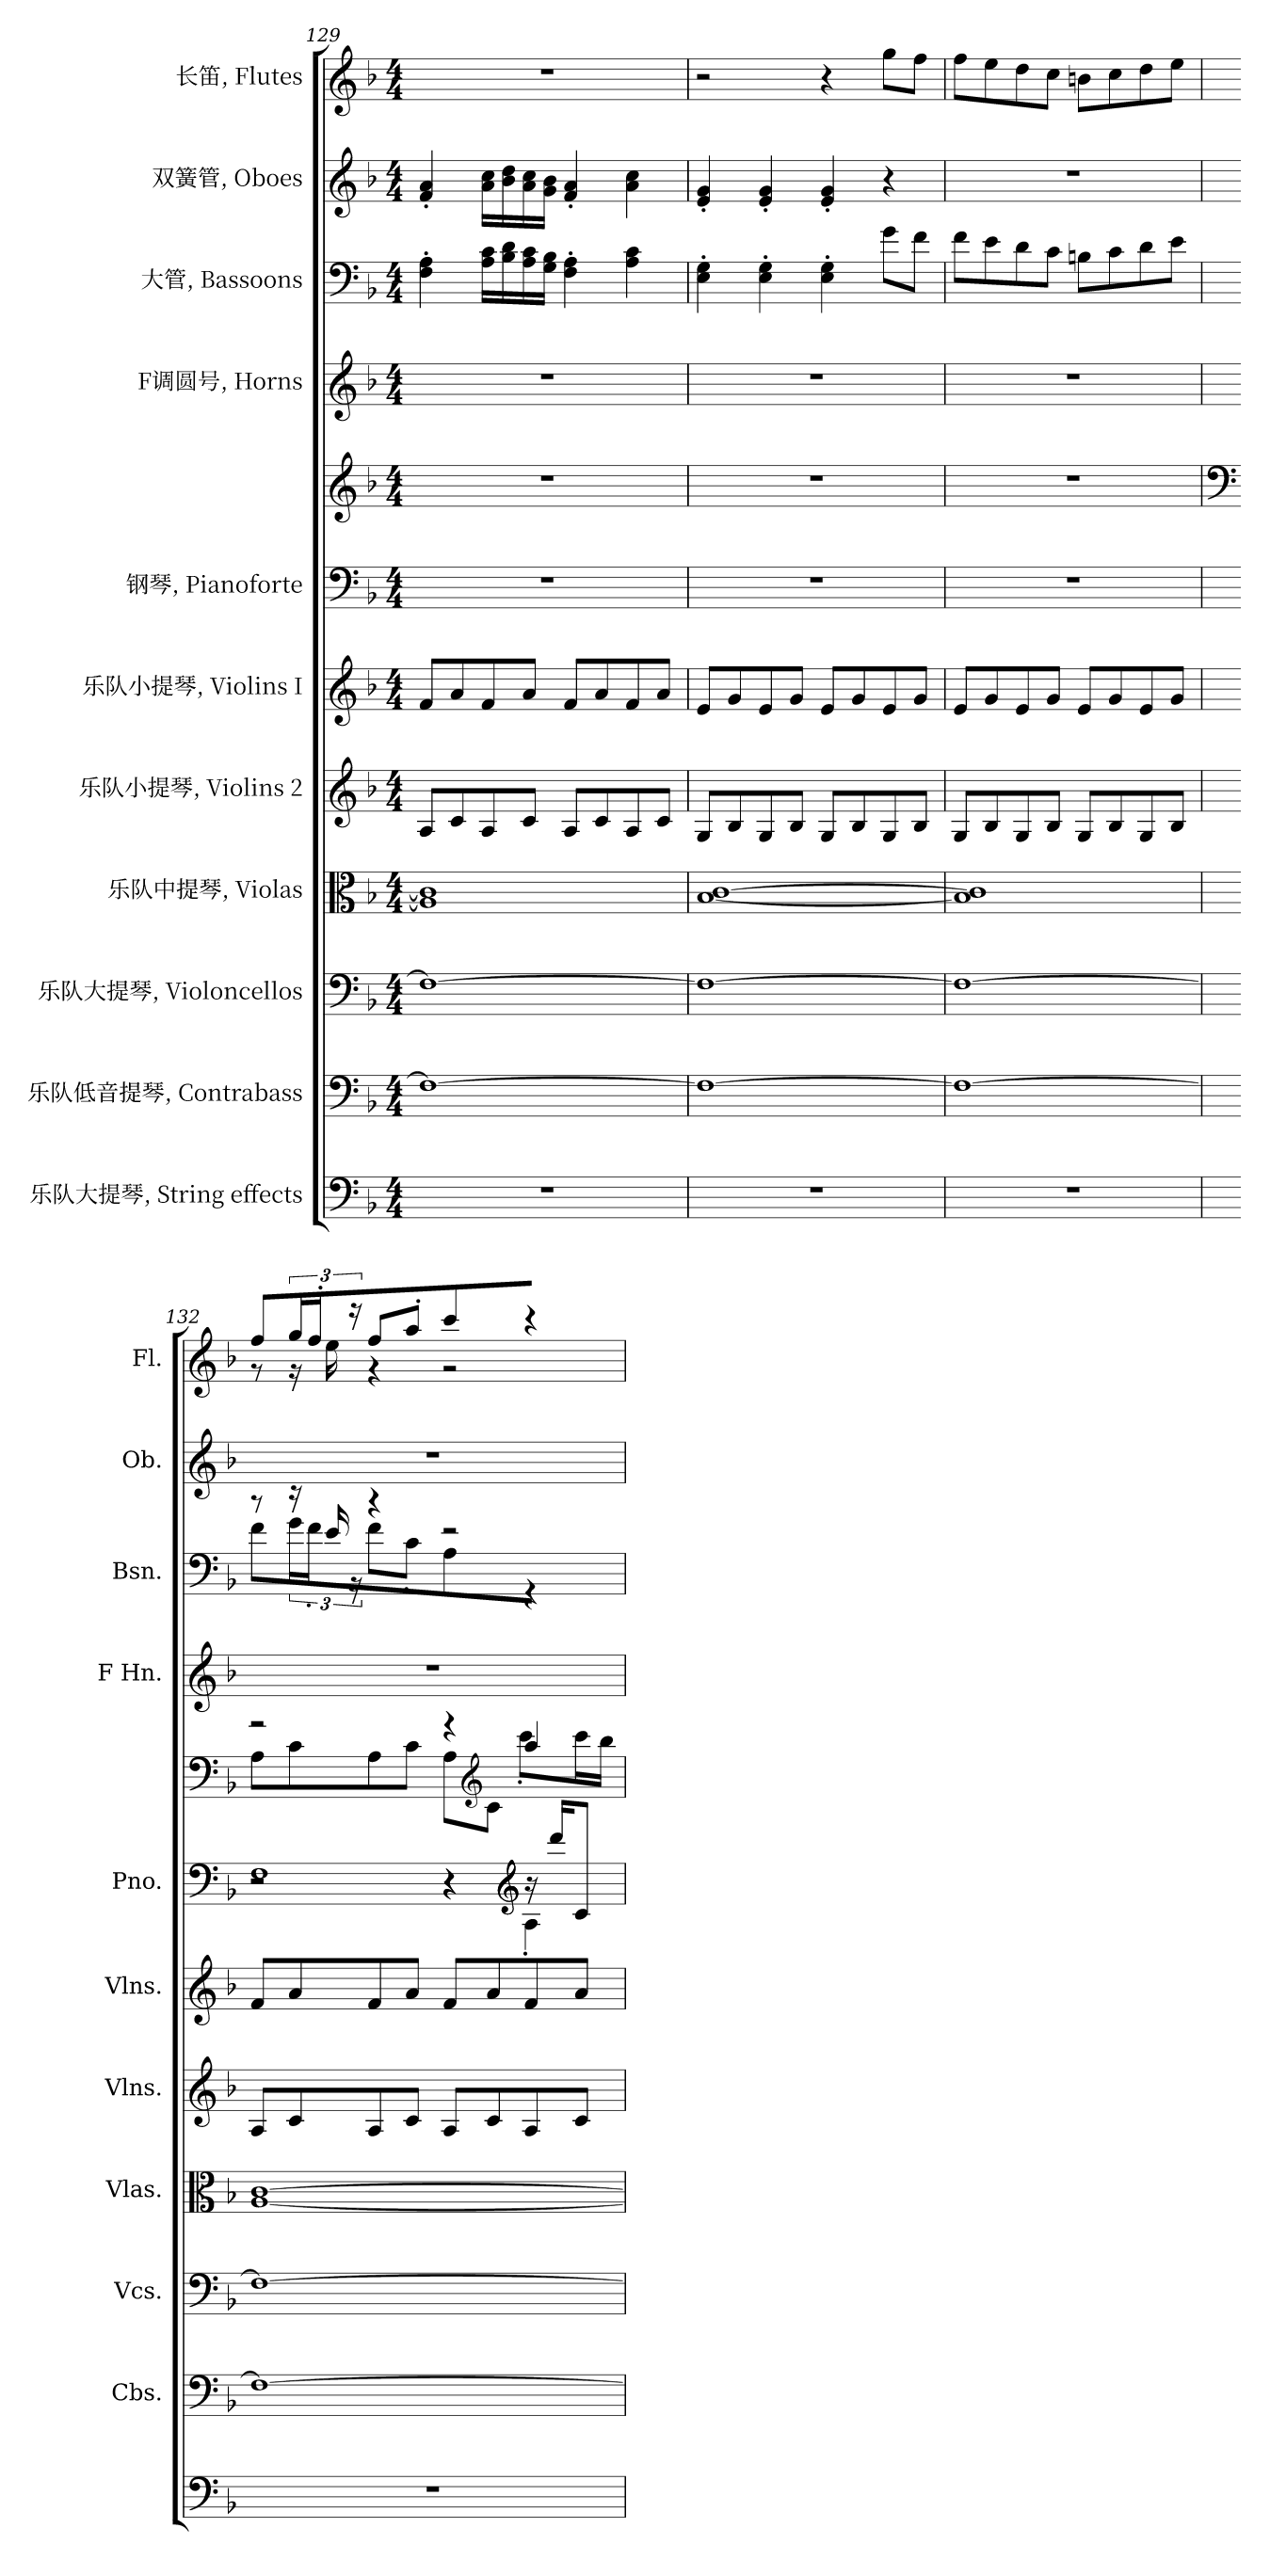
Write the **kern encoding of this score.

**kern	**kern	**kern	**kern	**kern	**kern	**kern	**kern	**kern	**kern	**kern	**kern
*part11	*part10	*part9	*part8	*part7	*part6	*part5	*part5	*part4	*part3	*part2	*part1
*staff12	*staff11	*staff10	*staff9	*staff8	*staff7	*staff6	*staff5	*staff4	*staff3	*staff2	*staff1
*I"乐队大提琴, String effects	*I"乐队低音提琴, Contrabass	*I"乐队大提琴, Violoncellos	*I"乐队中提琴, Violas	*I"乐队小提琴, Violins 2	*I"乐队小提琴, Violins I	*I"钢琴, Pianoforte	*	*I"F调圆号, Horns	*I"大管, Bassoons	*I"双簧管, Oboes	*I"长笛, Flutes
*	*I'Cbs.	*I'Vcs.	*I'Vlas.	*I'Vlns.	*I'Vlns.	*I'Pno.	*	*I'F Hn.	*I'Bsn.	*I'Ob.	*I'Fl.
!!LO:PB:g=z
*clefF4	*clefF4	*clefF4	*clefC3	*clefG2	*clefG2	*clefF4	*clefG2	*clefG2	*clefF4	*clefG2	*clefG2
*	*ITrd7c12	*	*	*	*	*	*	*ITrd4c7	*	*	*
*k[b-]	*k[b-]	*k[b-]	*k[b-]	*k[b-]	*k[b-]	*k[b-]	*k[b-]	*k[b-e-]	*k[b-]	*k[b-]	*k[b-]
*M4/4	*M4/4	*M4/4	*M4/4	*M4/4	*M4/4	*M4/4	*M4/4	*M4/4	*M4/4	*M4/4	*M4/4
=129	=129	=129	=129	=129	=129	=129	=129	=129	=129	=129	=129
1r	1FF_	1F_	1A] 1c]	8A/L	8f/L	1r	1r	1r	4F\' 4A\'	4f/' 4a/'	1r
.	.	.	.	8c/	8a/	.	.	.	.	.	.
.	.	.	.	8A/	8f/	.	.	.	16A\ 16c\LL	16a\ 16cc\LL	.
.	.	.	.	.	.	.	.	.	16B-\ 16d\	16b-\ 16dd\	.
.	.	.	.	8c/J	8a/J	.	.	.	16A\ 16c\	16a\ 16cc\	.
.	.	.	.	.	.	.	.	.	16G\ 16B-\JJ	16g\ 16b-\JJ	.
.	.	.	.	8A/L	8f/L	.	.	.	4F\' 4A\'	4f/' 4a/'	.
.	.	.	.	8c/	8a/	.	.	.	.	.	.
.	.	.	.	8A/	8f/	.	.	.	4A\ 4c\	4a\ 4cc\	.
.	.	.	.	8c/J	8a/J	.	.	.	.	.	.
=130	=130	=130	=130	=130	=130	=130	=130	=130	=130	=130	=130
1r	1FF_	1F_	[1B- [1c	8G/L	8e/L	1r	1r	1r	4E\' 4G\'	4e/' 4g/'	2r
.	.	.	.	8B-/	8g/	.	.	.	.	.	.
.	.	.	.	8G/	8e/	.	.	.	4E\' 4G\'	4e/' 4g/'	.
.	.	.	.	8B-/J	8g/J	.	.	.	.	.	.
.	.	.	.	8G/L	8e/L	.	.	.	4E\' 4G\'	4e/' 4g/'	4r
.	.	.	.	8B-/	8g/	.	.	.	.	.	.
.	.	.	.	8G/	8e/	.	.	.	8g\L	4r	8gg\L
.	.	.	.	8B-/J	8g/J	.	.	.	8f\J	.	8ff\J
=131	=131	=131	=131	=131	=131	=131	=131	=131	=131	=131	=131
1r	1FF_	1F_	1B-] 1c]	8G/L	8e/L	1r	1r	1r	8f\L	1r	8ff\L
.	.	.	.	8B-/	8g/	.	.	.	8e\	.	8ee\
.	.	.	.	8G/	8e/	.	.	.	8d\	.	8dd\
.	.	.	.	8B-/J	8g/J	.	.	.	8c\J	.	8cc\J
.	.	.	.	8G/L	8e/L	.	.	.	8Bn\L	.	8bn\L
.	.	.	.	8B-/	8g/	.	.	.	8c\	.	8cc\
.	.	.	.	8G/	8e/	.	.	.	8d\	.	8dd\
.	.	.	.	8B-/J	8g/J	.	.	.	8e\J	.	8ee\J
!!LO:PB:g=z
=132	=132	=132	=132	=132	=132	=132	=132	=132	=132	=132	=132
*	*	*	*	*	*	*	*clefF4	*	*	*	*
*	*	*	*	*	*	*^	*^	*	*^	*	*^
*	*	*	*	*	*	*	*^	*	*	*	*	*	*	*	*
1r	1FF_	1F_	[1A [1c	8A/L	8f/L	2r	2r	1F	2r	8A\L	1r	8r	8f\L	1r	8ff/L	8r
.	.	.	.	8c/	8a/	.	.	.	.	8c\	.	16r	24g\L	.	24gg/L	16r
.	.	.	.	.	.	.	.	.	.	.	.	.	24f'\JJ	.	24ff'/JJ	.
.	.	.	.	.	.	.	.	.	.	.	.	16e/	.	.	.	16ee\
.	.	.	.	.	.	.	.	.	.	.	.	.	24r	.	24r	.
.	.	.	.	8A/	8f/	.	.	.	.	8A\	.	4r	8f\L	.	8ff/L	4r
.	.	.	.	8c/J	8a/J	.	.	.	.	8c\J	.	.	8c'\J	.	8aa'/J	.
.	.	.	.	8A/L	8f/L	4r	4r	.	4r	8A\L	.	2r	4A\	.	4ccc/	2r
*	*	*	*	*	*	*	*	*	*clefG2	*	*	*	*	*	*	*
.	.	.	.	8c/	8a/	.	.	.	.	8c\J	.	.	.	.	.	.
*	*	*	*	*	*	*clefG2	*	*	*	*	*	*	*	*	*	*
.	.	.	.	8A/	8f/	16r	4A'\	.	4aa/	8ccc'\L	.	.	4r	.	4r	.
.	.	.	.	.	.	16ddd/KL	.	.	.	.	.	.	.	.	.	.
.	.	.	.	8c/J	8a/J	8c/J	.	.	.	16ccc\L	.	.	.	.	.	.
.	.	.	.	.	.	.	.	.	.	16bb-\JJ	.	.	.	.	.	.
*	*	*	*	*	*	*v	*v	*v	*	*	*	*v	*v	*	*v	*v
*	*	*	*	*	*	*	*v	*v	*	*	*	*
=	=	=	=	=	=	=	=	=	=	=	=
*-	*-	*-	*-	*-	*-	*-	*-	*-	*-	*-	*-
